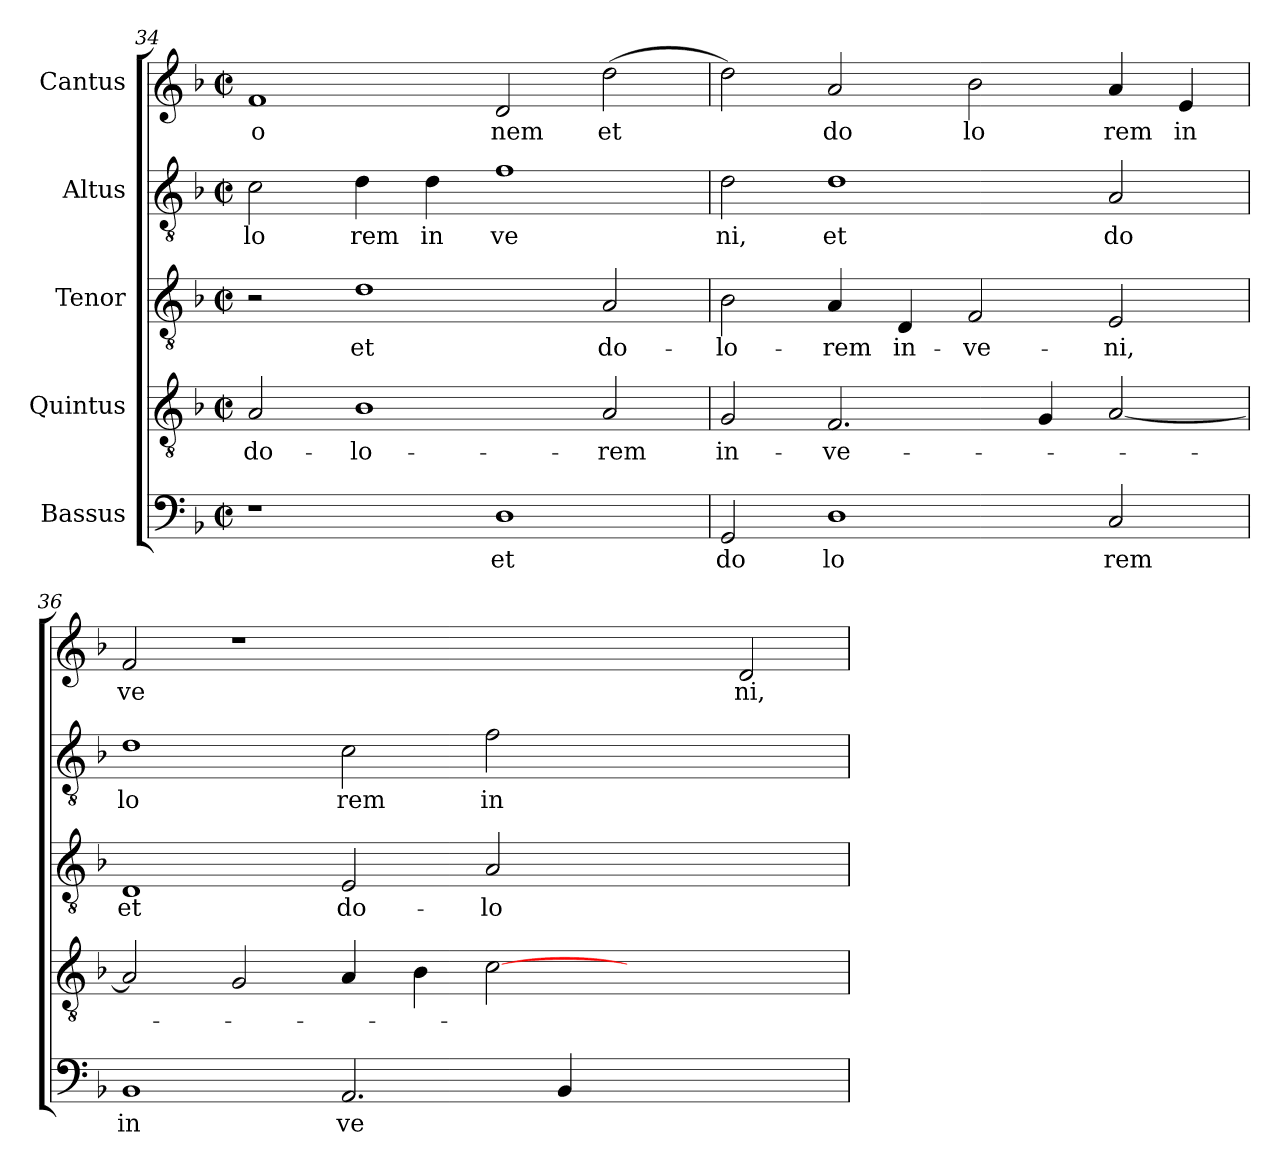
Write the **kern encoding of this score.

**kern	**text	**kern	**text	**kern	**text	**kern	**text	**kern	**text
*part5	*part5	*part4	*part4	*part3	*part3	*part2	*part2	*part1	*part1
*staff5	*staff5	*staff4	*staff4	*staff3	*staff3	*staff2	*staff2	*staff1	*staff1
*I"Bassus	*	*I"Quintus	*	*I"Tenor	*	*I"Altus	*	*I"Cantus	*
*clefF4	*	*clefGv2	*	*clefGv2	*	*clefGv2	*	*clefG2	*
*k[b-]	*	*k[b-]	*	*k[b-]	*	*k[b-]	*	*k[b-]	*
*F:	*	*F:	*	*F:	*	*F:	*	*F:	*
*M2/2	*	*M2/2	*	*M2/2	*	*M2/2	*	*M2/2	*
*met(c|)	*	*met(c|)	*	*met(c|)	*	*met(c|)	*	*met(c|)	*
=34	=34	=34	=34	=34	=34	=34	=34	=34	=34
!	!	!	!LO:LY:b:cj	!	!	!	!LO:LY:b:cj	!	!LO:LY:b:cj
1r	.	2A/	do-	2r	.	2c\	lo	1f	o
!	!	!	!LO:LY:b:cj	!	!LO:LY:b:cj	!	!LO:LY:b:cj	!	!
.	.	1B-	-lo-	1d	et	4d\	rem	.	.
!	!	!	!	!	!	!	!LO:LY:b:cj	!	!
.	.	.	.	.	.	4d\	in	.	.
!	!LO:LY:b:cj	!	!	!	!	!	!LO:LY:b:cj	!	!LO:LY:b:cj
1D	et	.	.	.	.	1f	ve	2d/	nem
!	!	!	!LO:LY:b:cj	!	!LO:LY:b:cj	!	!	!	!LO:LY:b:cj
.	.	2A/	-rem	2A/	do-	.	.	(>2dd\	et
=35	=35	=35	=35	=35	=35	=35	=35	=35	=35
!	!LO:LY:b:cj	!	!LO:LY:b:cj	!	!LO:LY:b:cj	!	!LO:LY:b:cj	!	!
2GG/	do	2G/	in-	2B-\	-lo-	2d\	ni,	2dd\)	.
!	!LO:LY:b:cj	!	!LO:LY:b:cj	!	!LO:LY:b:cj	!	!LO:LY:b:cj	!	!LO:LY:b:cj
1D	lo	2.F/	-ve-	4A/	-rem	1d	et	2a/	do
!	!	!	!	!	!LO:LY:b:cj	!	!	!	!
.	.	.	.	4D/	in-	.	.	.	.
!	!	!	!	!	!LO:LY:b:cj	!	!	!	!LO:LY:b:cj
.	.	.	.	2F/	-ve-	.	.	2b-\	lo
.	.	4G/	.	.	.	.	.	.	.
!	!LO:LY:b:cj	!	!	!	!LO:LY:b:cj	!	!LO:LY:b:cj	!	!LO:LY:b:cj
2C/	rem	[<2A/	.	2E/	-ni,	2A/	do	4a/	rem
!	!	!	!	!	!	!	!	!	!LO:LY:b:cj
.	.	.	.	.	.	.	.	4e/	in
=36	=36	=36	=36	=36	=36	=36	=36	=36	=36
!	!LO:LY:b:cj	!	!	!	!LO:LY:b:cj	!	!LO:LY:b:cj	!	!LO:LY:b:cj
1BB-	in	2A/]	.	1D	et	1d	lo	2f/	ve
!	!	!	!	!	!	!	!	!LO:N:vis=1	!
.	.	2G/	.	.	.	.	.	0r	.
!	!LO:LY:b:cj	!	!	!	!LO:LY:b:cj	!	!LO:LY:b:cj	!	!
2.AA/	ve	4A/	.	2E/	do-	2c\	rem	.	.
.	.	4B-\	.	.	.	.	.	.	.
!	!	!	!	!	!LO:LY:b:cj	!	!LO:LY:b:cj	!	!
.	.	[>2c\	.	2A/	-lo-	2f\	in	.	.
4BB-/	.	.	.	.	.	.	.	.	.
1ryy	.	1ryy	.	1ryy	.	1ryy	.	.	.
!	!	!	!	!	!	!	!	!	!LO:LY:b:cj
.	.	.	.	.	.	.	.	2d/	ni,
=	=	=	=	=	=	=	=	=	=
*-	*-	*-	*-	*-	*-	*-	*-	*-	*-
